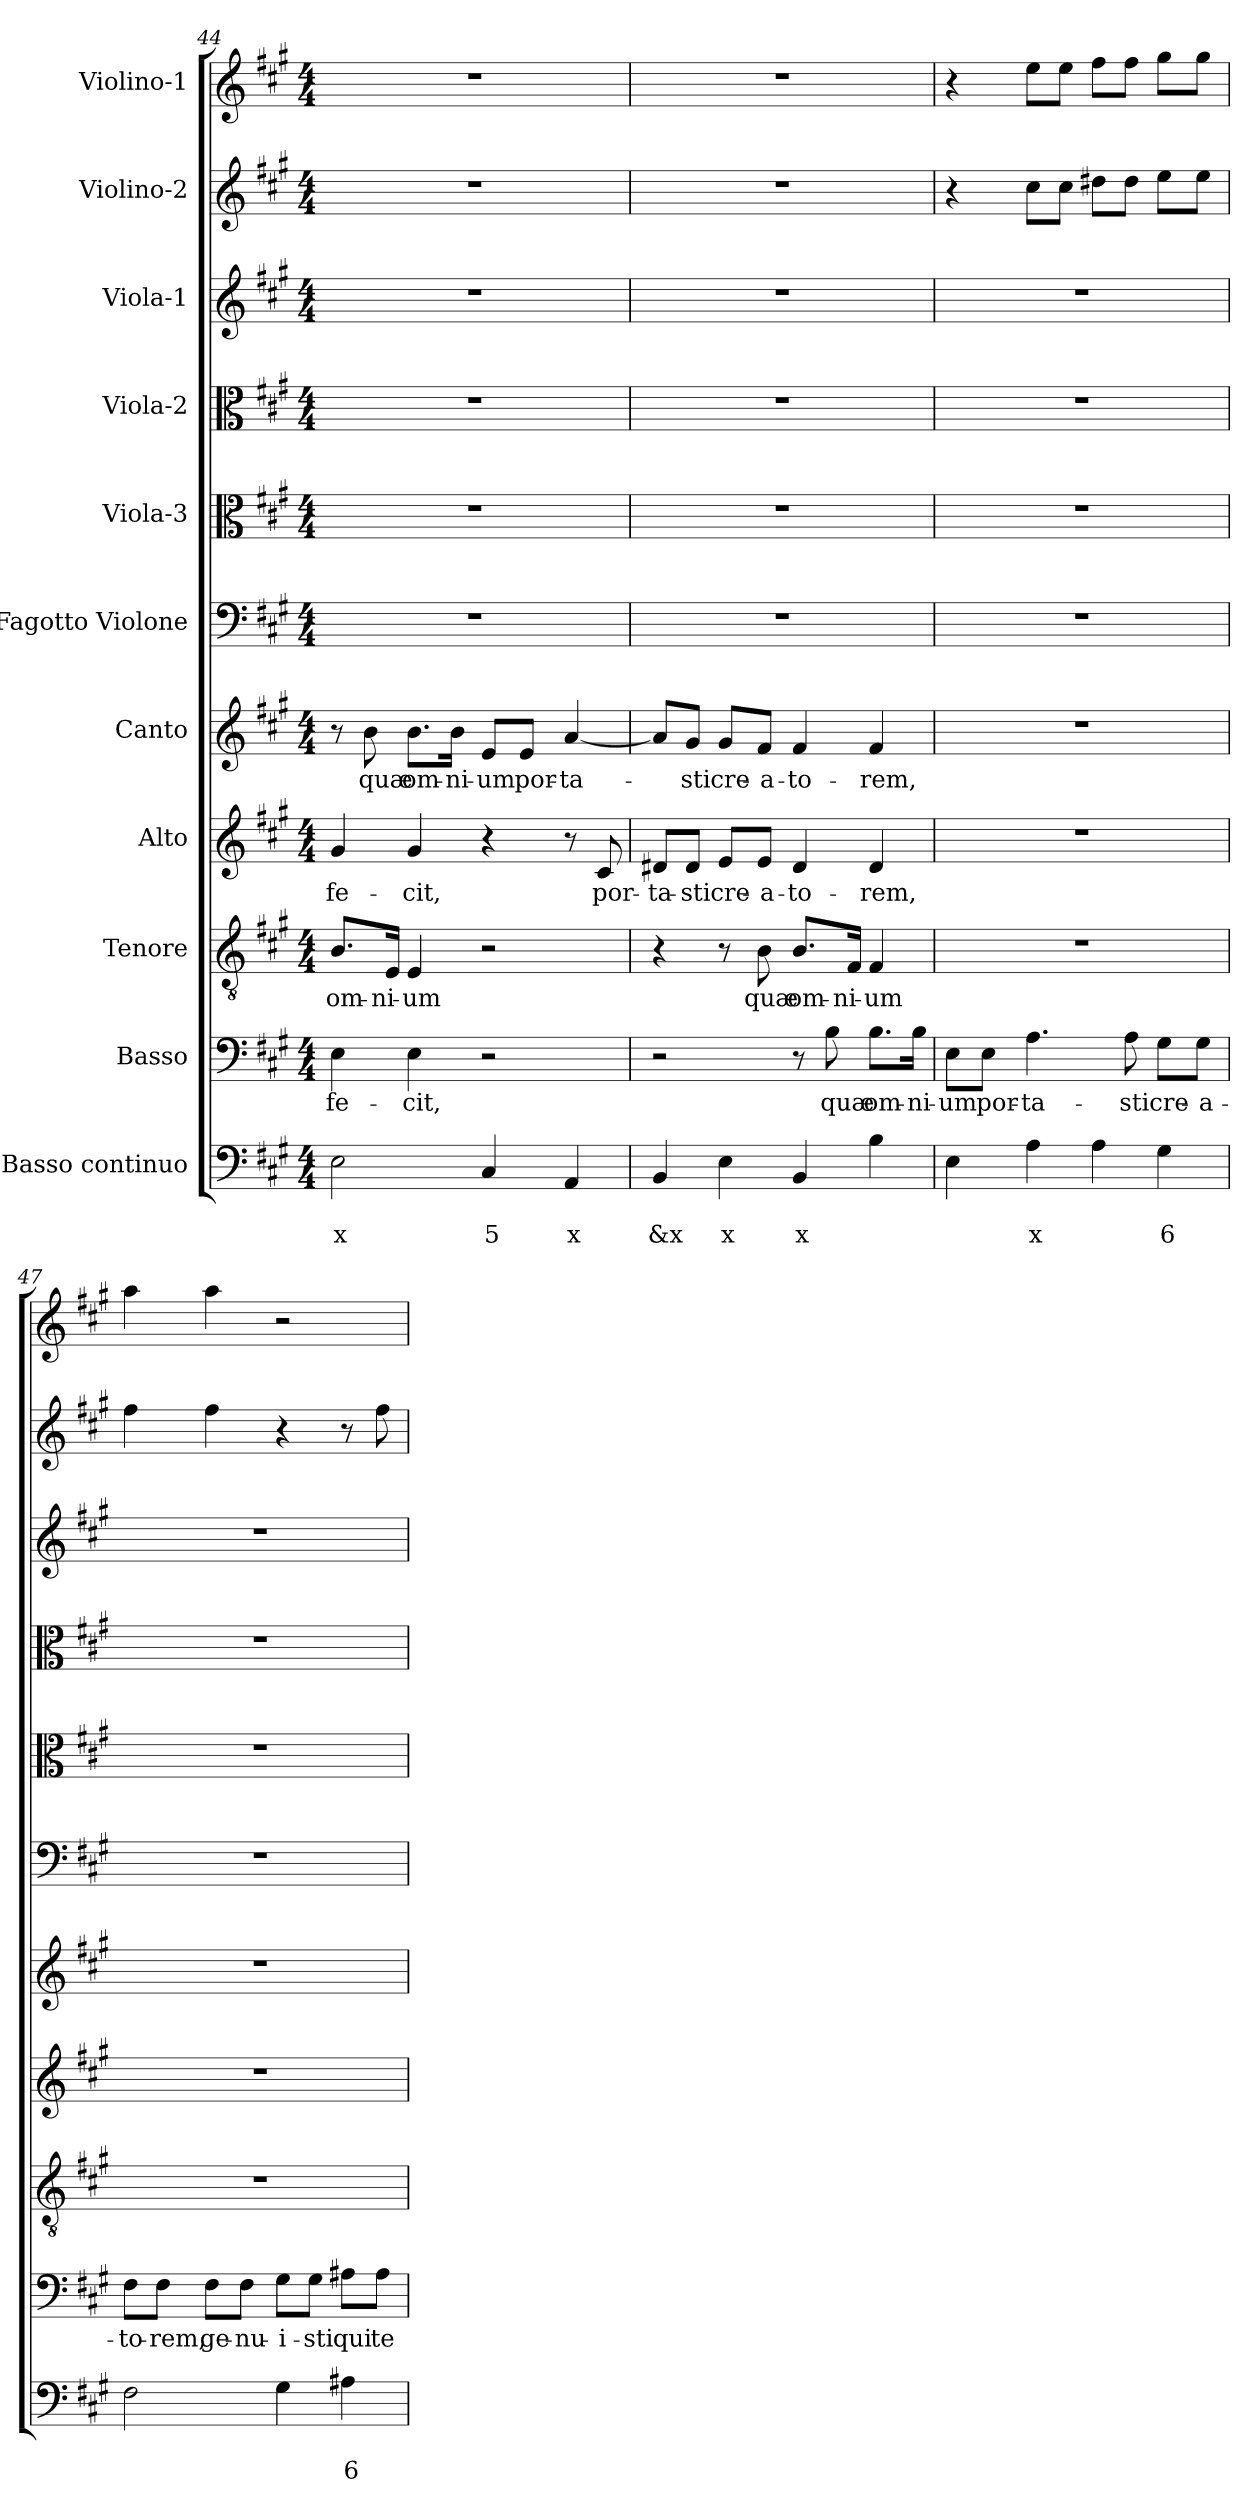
**kern	**text	**text	**kern	**text	**kern	**text	**kern	**text	**kern	**text	**kern	**kern	**kern	**kern	**kern	**kern
*part11	*part11	*part11	*part10	*part10	*part9	*part9	*part8	*part8	*part7	*part7	*part6	*part5	*part4	*part3	*part2	*part1
*staff11	*staff11	*staff11	*staff10	*staff10	*staff9	*staff9	*staff8	*staff8	*staff7	*staff7	*staff6	*staff5	*staff4	*staff3	*staff2	*staff1
*I"Basso continuo	*	*	*I"Basso	*	*I"Tenore	*	*I"Alto	*	*I"Canto	*	*I"Fagotto Violone	*I"Viola-3	*I"Viola-2	*I"Viola-1	*I"Violino-2	*I"Violino-1
!!LO:PB:g=z
*clefF4	*	*	*clefF4	*	*clefGv2	*	*clefG2	*	*clefG2	*	*clefF4	*clefC3	*clefC3	*clefG2	*clefG2	*clefG2
*k[f#c#g#]	*	*	*k[f#c#g#]	*	*k[f#c#g#]	*	*k[f#c#g#]	*	*k[f#c#g#]	*	*k[f#c#g#]	*k[f#c#g#]	*k[f#c#g#]	*k[f#c#g#]	*k[f#c#g#]	*k[f#c#g#]
*A:	*	*	*A:	*	*A:	*	*A:	*	*A:	*	*A:	*A:	*A:	*A:	*A:	*A:
*M4/4	*	*	*M4/4	*	*M4/4	*	*M4/4	*	*M4/4	*	*M4/4	*M4/4	*M4/4	*M4/4	*M4/4	*M4/4
=44	=44	=44	=44	=44	=44	=44	=44	=44	=44	=44	=44	=44	=44	=44	=44	=44
!	!	!LO:LY:b	!	!LO:LY:b	!	!LO:LY:b	!	!LO:LY:b	!	!	!	!	!	!	!	!
2E\	.	x	4E\	fe-	8.B/L	om-	4g#/	fe-	8r	.	1r	1r	1r	1r	1r	1r
!	!	!	!	!	!	!	!	!	!	!LO:LY:b	!	!	!	!	!	!
.	.	.	.	.	.	.	.	.	8b\	quæ	.	.	.	.	.	.
!	!	!	!	!	!	!LO:LY:b	!	!	!	!	!	!	!	!	!	!
.	.	.	.	.	16E/Jk	-ni-	.	.	.	.	.	.	.	.	.	.
!	!	!	!	!LO:LY:b	!	!LO:LY:b	!	!LO:LY:b	!	!LO:LY:b	!	!	!	!	!	!
.	.	.	4E\	-cit,	4E/	-um	4g#/	-cit,	8.b\L	om-	.	.	.	.	.	.
!	!	!	!	!	!	!	!	!	!	!LO:LY:b	!	!	!	!	!	!
.	.	.	.	.	.	.	.	.	16b\Jk	-ni-	.	.	.	.	.	.
!	!	!LO:LY:b	!	!	!	!	!	!	!	!LO:LY:b	!	!	!	!	!	!
4C#/	.	5	2r	.	2r	.	4r	.	8e/L	-um	.	.	.	.	.	.
!	!	!	!	!	!	!	!	!	!	!LO:LY:b	!	!	!	!	!	!
.	.	.	.	.	.	.	.	.	8e/J	por-	.	.	.	.	.	.
!	!	!LO:LY:b	!	!	!	!	!	!	!	!LO:LY:b	!	!	!	!	!	!
4AA/	.	x	.	.	.	.	8r	.	[4a/	-ta-	.	.	.	.	.	.
!	!	!	!	!	!	!	!	!LO:LY:b	!	!	!	!	!	!	!	!
.	.	.	.	.	.	.	8c#/	por-	.	.	.	.	.	.	.	.
=45	=45	=45	=45	=45	=45	=45	=45	=45	=45	=45	=45	=45	=45	=45	=45	=45
!	!	!LO:LY:b	!	!	!	!	!	!LO:LY:b	!	!	!	!	!	!	!	!
4BB/	.	&x	2r	.	4r	.	8d#X/L	-ta-	8a/L]	.	1r	1r	1r	1r	1r	1r
!	!	!	!	!	!	!	!	!LO:LY:b	!	!LO:LY:b	!	!	!	!	!	!
.	.	.	.	.	.	.	8d#/J	-sti	8g#/J	-sti	.	.	.	.	.	.
!	!	!LO:LY:b	!	!	!	!	!	!LO:LY:b	!	!LO:LY:b	!	!	!	!	!	!
4E\	.	x	.	.	8r	.	8e/L	cre-	8g#/L	cre-	.	.	.	.	.	.
!	!	!	!	!	!	!LO:LY:b	!	!LO:LY:b	!	!LO:LY:b	!	!	!	!	!	!
.	.	.	.	.	8B\	quæ	8e/J	-a-	8f#/J	-a-	.	.	.	.	.	.
!	!	!LO:LY:b	!	!	!	!LO:LY:b	!	!LO:LY:b	!	!LO:LY:b	!	!	!	!	!	!
4BB/	.	x	8r	.	8.B/L	om-	4d#/	-to-	4f#/	-to-	.	.	.	.	.	.
!	!	!	!	!LO:LY:b	!	!	!	!	!	!	!	!	!	!	!	!
.	.	.	8B\	quæ	.	.	.	.	.	.	.	.	.	.	.	.
!	!	!	!	!	!	!LO:LY:b	!	!	!	!	!	!	!	!	!	!
.	.	.	.	.	16F#/Jk	-ni-	.	.	.	.	.	.	.	.	.	.
!	!	!	!	!LO:LY:b	!	!LO:LY:b	!	!LO:LY:b	!	!LO:LY:b	!	!	!	!	!	!
4B\	.	.	8.B\L	om-	4F#/	-um	4d#/	-rem,	4f#/	-rem,	.	.	.	.	.	.
!	!	!	!	!LO:LY:b	!	!	!	!	!	!	!	!	!	!	!	!
.	.	.	16B\Jk	-ni-	.	.	.	.	.	.	.	.	.	.	.	.
=46	=46	=46	=46	=46	=46	=46	=46	=46	=46	=46	=46	=46	=46	=46	=46	=46
!	!	!	!	!LO:LY:b	!	!	!	!	!	!	!	!	!	!	!	!
4E\	.	.	8E\L	-um	1r	.	1r	.	1r	.	1r	1r	1r	1r	4r	4r
!	!	!	!	!LO:LY:b	!	!	!	!	!	!	!	!	!	!	!	!
.	.	.	8E\J	por-	.	.	.	.	.	.	.	.	.	.	.	.
!	!	!LO:LY:b	!	!LO:LY:b	!	!	!	!	!	!	!	!	!	!	!	!
4A\	.	x	4.A\	-ta-	.	.	.	.	.	.	.	.	.	.	8cc#\L	8ee\L
.	.	.	.	.	.	.	.	.	.	.	.	.	.	.	8cc#\J	8ee\J
4A\	.	.	.	.	.	.	.	.	.	.	.	.	.	.	8dd#X\L	8ff#\L
!	!	!	!	!LO:LY:b	!	!	!	!	!	!	!	!	!	!	!	!
.	.	.	8A\	-sti	.	.	.	.	.	.	.	.	.	.	8dd#\J	8ff#\J
!	!	!LO:LY:b	!	!LO:LY:b	!	!	!	!	!	!	!	!	!	!	!	!
4G#\	.	6	8G#\L	cre-	.	.	.	.	.	.	.	.	.	.	8ee\L	8gg#\L
!	!	!	!	!LO:LY:b	!	!	!	!	!	!	!	!	!	!	!	!
.	.	.	8G#\J	-a-	.	.	.	.	.	.	.	.	.	.	8ee\J	8gg#\J
=47	=47	=47	=47	=47	=47	=47	=47	=47	=47	=47	=47	=47	=47	=47	=47	=47
!	!	!	!	!LO:LY:b	!	!	!	!	!	!	!	!	!	!	!	!
2F#\	.	.	8F#\L	-to-	1r	.	1r	.	1r	.	1r	1r	1r	1r	4ff#\	4aa\
!	!	!	!	!LO:LY:b	!	!	!	!	!	!	!	!	!	!	!	!
.	.	.	8F#\J	-rem,	.	.	.	.	.	.	.	.	.	.	.	.
!	!	!	!	!LO:LY:b	!	!	!	!	!	!	!	!	!	!	!	!
.	.	.	8F#\L	ge-	.	.	.	.	.	.	.	.	.	.	4ff#\	4aa\
!	!	!	!	!LO:LY:b	!	!	!	!	!	!	!	!	!	!	!	!
.	.	.	8F#\J	-nu-	.	.	.	.	.	.	.	.	.	.	.	.
!	!	!	!	!LO:LY:b	!	!	!	!	!	!	!	!	!	!	!	!
4G#\	.	.	8G#\L	-i-	.	.	.	.	.	.	.	.	.	.	4r	2r
!	!	!	!	!LO:LY:b	!	!	!	!	!	!	!	!	!	!	!	!
.	.	.	8G#\J	-sti	.	.	.	.	.	.	.	.	.	.	.	.
!	!	!LO:LY:b	!	!LO:LY:b	!	!	!	!	!	!	!	!	!	!	!	!
4A#X\	.	6	8A#X\L	qui	.	.	.	.	.	.	.	.	.	.	8r	.
!	!	!	!	!LO:LY:b	!	!	!	!	!	!	!	!	!	!	!	!
.	.	.	8A#\J	te	.	.	.	.	.	.	.	.	.	.	8ff#\	.
=	=	=	=	=	=	=	=	=	=	=	=	=	=	=	=	=
*-	*-	*-	*-	*-	*-	*-	*-	*-	*-	*-	*-	*-	*-	*-	*-	*-
